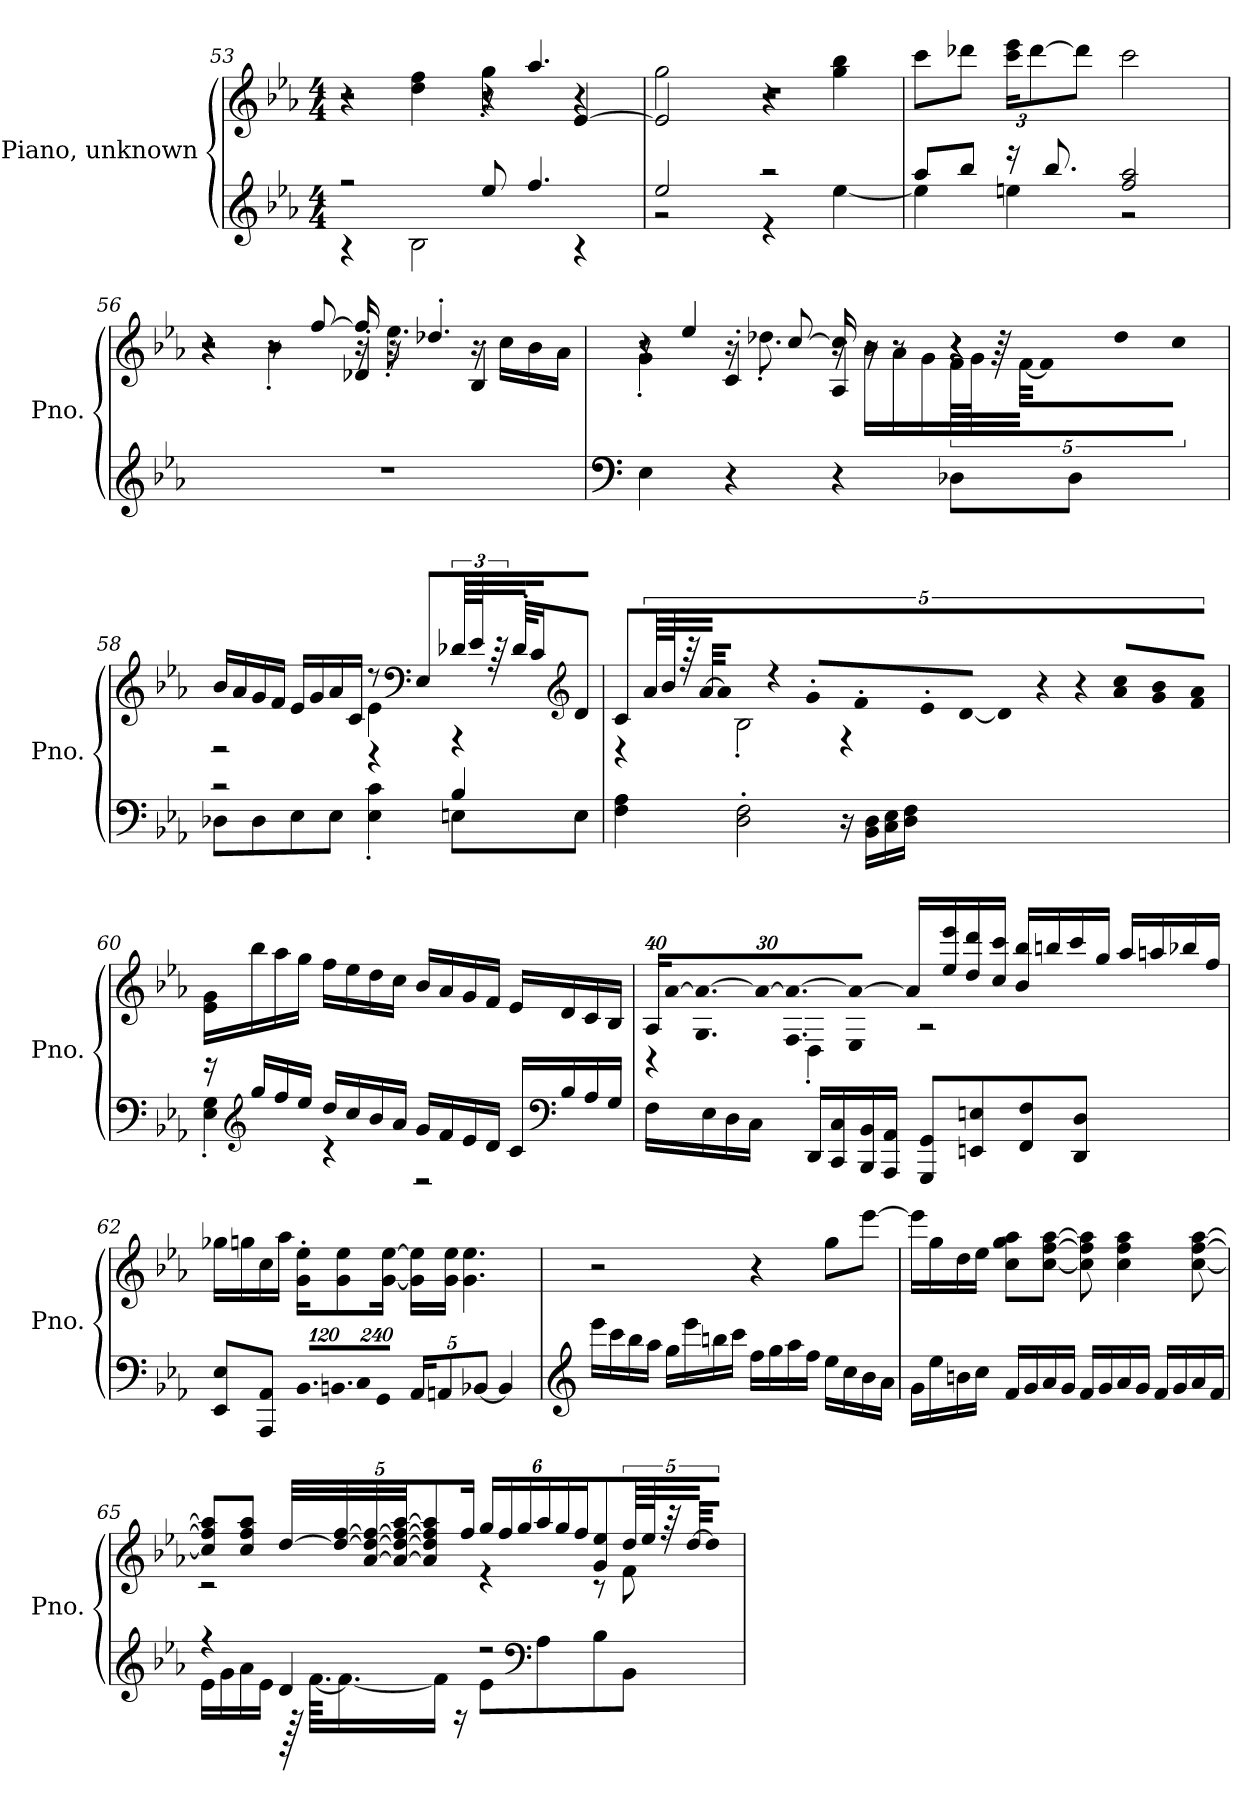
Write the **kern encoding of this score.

**kern	**kern
*part1	*part1
*staff2	*staff1
*I"Piano, unknown	*
*I'Pno.	*
*clefG2	*clefG2
*k[b-e-a-]	*k[b-e-a-]
*M4/4	*M4/4
=53	=53
*^	*^
*	*	*	*^
2r	4r	2r	4r	2r
.	2B-\	.	4dd\ 4ff\	.
8ee-/	.	8r	4gg'\	4r
4.ff/	.	4.aa-/	.	.
.	4r	.	4r	[4e-/
!!LO:LB:g=z	!!	!!
=54	=54	=54	=54	=54
2ee-/	2r	1r	2gg\	2e-/]
2r	4r	.	4r	2r
.	[4ee-\	.	4gg\ 4bb-\	.
*	*	*v	*v	*v
=55	=55	=55
8aa-/L	4ee-\]	8ccc\L
8bb-/J	.	8ddd-X\J
*	*	*Xbrackettup
16r	4een\	24ccc\ 24eee-\KL
.	.	[12ddd-\
8.bb-/	.	.
.	.	8ddd-\J]
2ff/ 2aa-/	2r	2ccc\
*v	*v	*
=56	=56
*	*^
*	*	*^
1r	4r	4r	2r
.	8r	4b-'\	.
.	[8ff/	.	.
.	16ff/]	16r	4d-X'/
.	16r	8.ee-'\	.
.	4.dd-X'/	.	.
.	.	16r	4B-'/
.	.	16cc\LL	.
.	.	16b-\	.
.	.	16a-\JJ	.
!!LO:LB:g=z	!!	!!
=57	=57	=57	=57
*clefF4	*	*	*
4E-\	8r	4g'\	4r
.	4ee-/	.	.
4r	.	16r	4c'/
.	.	8.dd-X'\	.
.	[8cc/	.	.
4r	16cc/]	16r	4A-'/
.	16r	16b-\LL	.
.	8r	16a-\	.
.	.	16g\	.
*	*	*brackettup	*
8D-X\L	4r	80f\LL	4r
.	.	80g\JJJJ	.
.	.	80r	.
.	.	[40f\KLL	.
.	.	16f\]	.
8D-\J	.	16dd-\	.
.	.	16cc\JJ	.
*	*	*v	*v
=58	=58	=58
*^	*	*
2r	8D-X\L	16b-/LL	2r
.	.	16a-/	.
.	8D-\	16g/	.
.	.	16f/JJ	.
.	8E-\	16e-/LL	.
.	.	16g/	.
.	8E-\J	16a-/	.
.	.	16c/JJ	.
4r	4E-\' 4c\'	8r	4e-\
*	*	*clefF4	*
.	.	8E-/L	.
4B-/	8En\L	96d-X/LLL	4r
.	.	96e-/JJJJ	.
.	.	96r	.
.	.	32d-'/KLL	.
.	.	16c/J	.
*	*	*clefG2	*
.	8E\J	8d-/J	.
*v	*v	*	*
!!LO:LB:g=z	!!
=59	=59	=59
4F\ 4A-\	8c/L	4r
.	80a-/LLL	.
.	80b-/JJJJ	.
.	80r	.
.	[40a-/KLL	.
.	16a-/JJ]	.
2D\' 2F\'	32r	2B-'\
.	32g'/LLL	.
.	32f'/	.
.	32e-'/JJ	.
.	[8d/J	.
.	8d/]	.
.	8r	.
16r	16r	4r
16BB-\ 16D\LL	16a-/ 16cc/LL	.
16C\ 16E-\	16g/ 16b-/	.
16D\ 16F\JJ	16f/ 16a-/JJ	.
*	*v	*v
=60	=60
*^	*
16r	4E-\' 4G\'	16e-\ 16g\LL
*clefG2	*	*
16gg/LL	.	16bb-\
16ff/	.	16aa-\
16ee-/JJ	.	16gg\JJ
16dd/LL	4r	16ff\LL
16cc/	.	16ee-\
16b-/	.	16dd\
16a-/JJ	.	16cc\JJ
16g/LL	2r	16b-/LL
16f/	.	16a-/
16e-/	.	16g/
16d/JJ	.	16f/JJ
16c/LL	.	16e-/LL
*clefF4	*	*
16B-/	.	16d/
16A-/	.	16c/
16G/JJ	.	16B-/JJ
*v	*v	*
!!LO:LB:g=z
=61	=61
*	*Xbrackettup
!	!LO:N:vis=32
*	*^
16F\LL	640%23A-/LLL	4r
!	!LO:N:vis=64	!
.	[960%17a-/K	.
!	!LO:N:vis=32.	!
.	1920%103G/ 1920%103a-/_	.
16E-\	.	.
!	!LO:N:vis=64	!
.	960%17a-/K_	.
!	!LO:N:vis=32.	!
16D\	1920%103F/ 1920%103a-/_J	.
!	!LO:N:vis=16	!
.	1920%137E-/ 1920%137a-/_JJ	.
16C\JJ	.	.
16DD/LL	16a-/LL]	4D'\
16CC/ 16C/	16ee-/ 16eee-/	.
16BBB-/ 16BB-/	16dd/ 16ddd/	.
16AAA-/ 16AA-/JJ	16cc/ 16ccc/JJ	.
8GGG/ 8GG/L	16b-/ 16bb-/LL	2r
.	16bbn/	.
8EEn/ 8En/	16ccc/	.
.	16gg/JJ	.
8FF/ 8F/	16aa-/LL	.
.	16aan/	.
8DD/ 8D/J	16bb-X/	.
.	16ff/JJ	.
*	*v	*v
=62	=62
8EE-/ 8E-/L	16gg-X\LL
.	16ggn\
8AAA-/ 8AA-/J	16cc\
.	16aa-\JJ
*Xbrackettup	*
!LO:N:vis=32.	!
1920%103BB-/LLL	16g\' 16ee-\'KL
!LO:N:vis=32.	!
1920%103BBn/J	.
.	8g\ 8ee-\
!LO:N:vis=16	!
1920%137C/	.
!LO:N:vis=16	!
1920%137GG/JJ	.
.	[16g\ [16ee-\Jk
20AA-/KL	16g\] 16ee-\]LL
10AAn/	.
.	16g\ 16ee-\JJ
.	4.g\ 4.ee-\
[10BB-X/J	.
4BB-/]	.
!!LO:PB:g=z
=63	=63
*clefG2	*
16eee-\LL	2r
16ccc\	.
16bb-\	.
16aa-\JJ	.
16gg\LL	.
16eee-\	.
16bbn\	.
16ccc\JJ	.
16ff\LL	4r
16gg\	.
16aa-\	.
16ff\JJ	.
16ee-\LL	8gg\L
16cc\	.
16b-\	[8eee-\J
16a-\JJ	.
=64	=64
16g\LL	16eee-\LL]
16ee-\	16gg\
16bn\	16dd\
16cc\JJ	16ee-\JJ
16f/LL	8cc\ 8gg\ 8aa-\L
16g/	.
16a-/	[8cc\ [8ff\ [8aa-\J
16g/JJ	.
16f/LL	8cc\] 8ff\] 8aa-\]
16g/	.
16a-/	4cc\ 4ff\ 4aa-\
16g/JJ	.
16f/LL	.
16g/	.
16a-/	[8cc\ [8ff\ [8aa-\
16f/JJ	.
!!LO:LB:g=z
=65	=65
*^	*^
4r	16e-\LL	8cc/] 8ff/] 8aa-/]L	2r
.	16g\	.	.
.	16a-\	8cc/ 8ff/ 8aa-/J	.
.	16e-\JJ	.	.
4d/	128r	[40dd/LLL	.
.	[64.f\KKLL	.	.
.	.	40dd/_ [40ff/	.
.	16.f\_	.	.
.	.	[40a-/ 40dd/_ 40ff/_	.
.	.	40a-/_ 40dd/_ 40ff/_ [40aa-/JJ	.
.	.	10a-/] 10dd/] 10ff/] 10aa-/]	.
.	16f\JJ]	.	.
.	16r	.	.
.	.	20ff/Jk	.
2r	8e-\L	24gg/LL	4r
.	.	24ff/	.
.	.	24gg/	.
*clefF4	*	*	*
.	8A-\	24aa-/	.
.	.	24gg/	.
.	.	24ff/J	.
.	8B-\	8g/ 8ee-/	8r
*	*	*brackettup	*
.	8BB-\J	80dd/LLL	8f\
.	.	80ee-/JJJJ	.
.	.	80r	.
.	.	[40dd/KLL	.
.	.	16dd/JJ]	.
*v	*v	*	*
*	*v	*v
=	=
*-	*-
